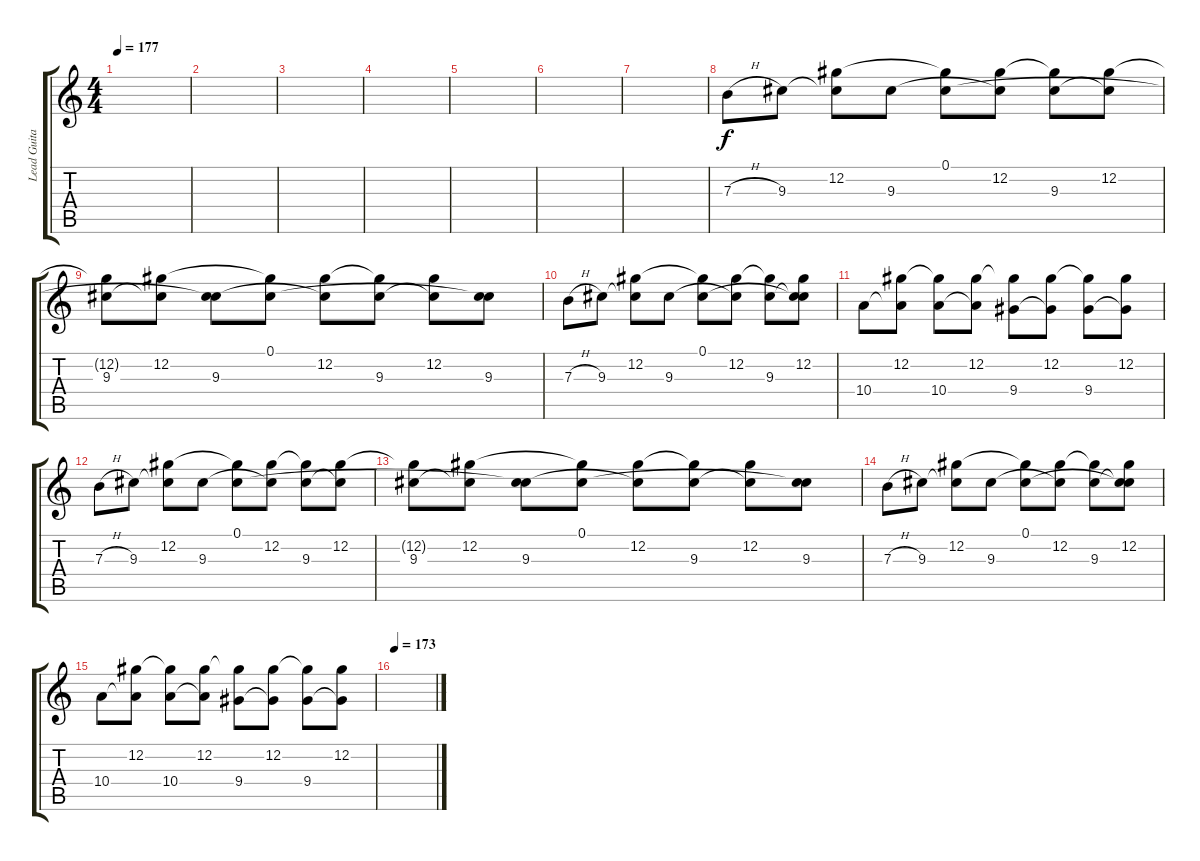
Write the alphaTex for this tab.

\track ("Lead Guitar 1" "Lead Guita") {instrument overdrivenguitar}
\staff {score tabs}
\tuning (Db4 Ab3 E3 B2 Gb2 Db2) {hide}
\ts (4 4)
\tempo 177
\clef g2
\ks c
|
|
|
|
|
|
|
7.3{h}.8{instrument overdrivenguitar} 9.3.8 (12.2 9.3{t}).8 9.3.8 (0.1 12.2{t}).8 (12.2 9.3{t}).8 (12.2{t} 9.3).8 (12.2 9.3{t}).8 |
(12.2{t} 9.3).8 (12.2 9.3{t}).8 (0.1{t} 9.3).8 (0.1 12.2{t}).8 (12.2 9.3{t}).8 (12.2{t} 9.3).8 (12.2 9.3{t}).8 (0.1{t} 9.3).8 |
7.3{h}.8 9.3.8 (12.2 9.3{t}).8 9.3.8 (0.1 12.2{t}).8 (12.2 9.3{t}).8 (12.2{t} 9.3).8 (0.1{t} 12.2 9.3{t}).8 |
10.4.8 (12.2 10.4{t}).8 (12.2{t} 10.4).8 (12.2 10.4{t}).8 (12.2{t} 9.4).8 (12.2 9.4{t}).8 (12.2{t} 9.4).8 (12.2 9.4{t}).8 |
7.3{h}.8 9.3.8 (12.2 9.3{t}).8 9.3.8 (0.1 12.2{t}).8 (12.2 9.3{t}).8 (12.2{t} 9.3).8 (12.2 9.3{t}).8 |
(12.2{t} 9.3).8 (12.2 9.3{t}).8 (0.1{t} 9.3).8 (0.1 12.2{t}).8 (12.2 9.3{t}).8 (12.2{t} 9.3).8 (12.2 9.3{t}).8 (0.1{t} 9.3).8 |
7.3{h}.8 9.3.8 (12.2 9.3{t}).8 9.3.8 (0.1 12.2{t}).8 (12.2 9.3{t}).8 (12.2{t} 9.3).8 (0.1{t} 12.2 9.3{t}).8 |
10.4.8 (12.2 10.4{t}).8 (12.2{t} 10.4).8 (12.2 10.4{t}).8 (12.2{t} 9.4).8 (12.2 9.4{t}).8 (12.2{t} 9.4).8 (12.2 9.4{t}).8 |
\tempo 173
